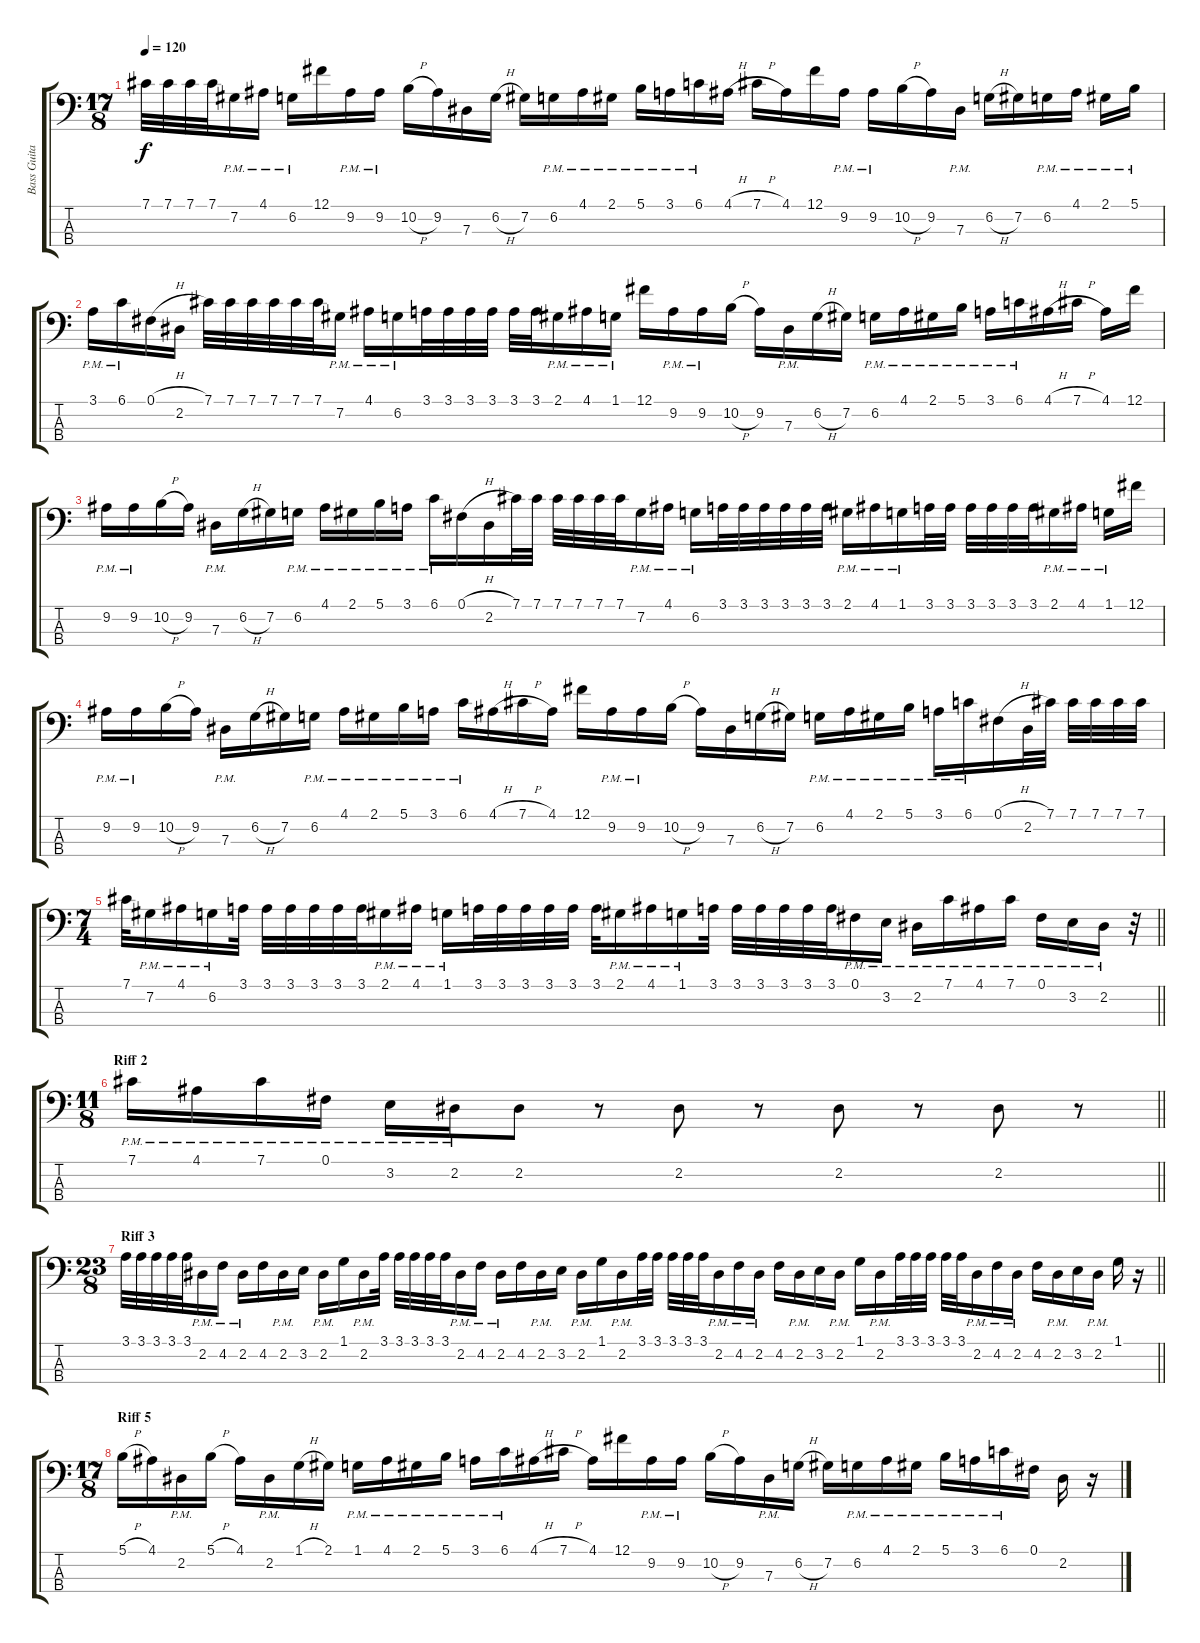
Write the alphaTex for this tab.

\track ("Bass Guitar" "Bass Guita") {instrument electricbassfinger}
\staff {score tabs}
\tuning (Gb2 Db2 Ab1 Eb1) {hide}
\ts (17 8)
\tempo 120
\clef f4
\ks c
7.1.32{dy f} 7.1.32 7.1.32 7.1.32 7.2{pm}.16 4.1{pm}.16 6.2{pm}.16 12.1.16 9.2{pm}.16 9.2{pm}.16 10.2{h}.16 9.2.16 7.3.16 6.2{h}.16 7.2.16 6.2{pm}.16 4.1{pm}.16 2.1{pm}.16 5.1{pm}.16 3.1{pm}.16 6.1{pm}.16 4.1{h}.16 7.1{h}.16 4.1.16 12.1.16 9.2{pm}.16 9.2{pm}.16 10.2{h}.16 9.2.16 7.3{pm}.16 6.2{h}.16 7.2.16 6.2{pm}.16 4.1{pm}.16 2.1{pm}.16 5.1{pm}.16 |
3.1{pm}.16 6.1{pm}.16 0.1{h}.16 2.2.16 7.1.32 7.1.32 7.1.32 7.1.32 7.1.32 7.1.32 7.2{pm}.16 4.1{pm}.16 6.2{pm}.16 3.1.32 3.1.32 3.1.32 3.1.32 3.1.32 3.1.32 2.1{pm}.16 4.1{pm}.16 1.1{pm}.16 12.1.16 9.2{pm}.16 9.2{pm}.16 10.2{h}.16 9.2.16 7.3{pm}.16 6.2{h}.16 7.2.16 6.2{pm}.16 4.1{pm}.16 2.1{pm}.16 5.1{pm}.16 3.1{pm}.16 6.1{pm}.16 4.1{h}.16 7.1{h}.16 4.1.16 12.1.16 |
9.2{pm}.16 9.2{pm}.16 10.2{h}.16 9.2.16 7.3{pm}.16 6.2{h}.16 7.2.16 6.2{pm}.16 4.1{pm}.16 2.1{pm}.16 5.1{pm}.16 3.1{pm}.16 6.1{pm}.16 0.1{h}.16 2.2.16 7.1.32 7.1.32 7.1.32 7.1.32 7.1.32 7.1.32 7.2{pm}.16 4.1{pm}.16 6.2{pm}.16 3.1.32 3.1.32 3.1.32 3.1.32 3.1.32 3.1.32 2.1{pm}.16 4.1{pm}.16 1.1{pm}.16 3.1.32 3.1.32 3.1.32 3.1.32 3.1.32 3.1.32 2.1{pm}.16 4.1{pm}.16 1.1{pm}.16 12.1.16 |
9.2{pm}.16 9.2{pm}.16 10.2{h}.16 9.2.16 7.3{pm}.16 6.2{h}.16 7.2.16 6.2{pm}.16 4.1{pm}.16 2.1{pm}.16 5.1{pm}.16 3.1{pm}.16 6.1{pm}.16 4.1{h}.16 7.1{h}.16 4.1.16 12.1.16 9.2{pm}.16 9.2{pm}.16 10.2{h}.16 9.2.16 7.3.16 6.2{h}.16 7.2.16 6.2{pm}.16 4.1{pm}.16 2.1{pm}.16 5.1{pm}.16 3.1{pm}.16 6.1{pm}.16 0.1{h}.16 2.2.32 7.1.32 7.1.32 7.1.32 7.1.32 7.1.32 |
\ts (7 4)
\barLineRight lightlight
7.1.32 7.2{pm}.16 4.1{pm}.16 6.2{pm}.16 3.1.32 3.1.32 3.1.32 3.1.32 3.1.32 3.1.32 2.1{pm}.16 4.1{pm}.16 1.1{pm}.16 3.1.32 3.1.32 3.1.32 3.1.32 3.1.32 3.1.32 2.1{pm}.16 4.1{pm}.16 1.1{pm}.16 3.1.32 3.1.32 3.1.32 3.1.32 3.1.32 3.1.32 0.1{pm}.16 3.2{pm}.16 2.2{pm}.16 7.1{pm}.16 4.1{pm}.16 7.1{pm}.16 0.1{pm}.16 3.2{pm}.16 2.2{pm}.16 r.32 |
\ts (11 8)
\section ("" "Riff 2")
\barLineRight lightlight
7.1{pm}.16 4.1{pm}.16 7.1{pm}.16 0.1{pm}.16 3.2{pm}.16 2.2{pm}.16 2.2.8 r.8 2.2.8 r.8 2.2.8 r.8 2.2.8 r.8 |
\ts (23 8)
\section ("" "Riff 3")
\barLineRight lightlight
3.1.32 3.1.32 3.1.32 3.1.32 3.1.32 2.2{pm}.16 4.2{pm}.16 2.2{pm}.16 4.2.16 2.2{pm}.16 3.2.16 2.2{pm}.16 1.1.16 2.2{pm}.16 3.1.32 3.1.32 3.1.32 3.1.32 3.1.32 2.2{pm}.16 4.2{pm}.16 2.2{pm}.16 4.2.16 2.2{pm}.16 3.2.16 2.2{pm}.16 1.1.16 2.2{pm}.16 3.1.32 3.1.32 3.1.32 3.1.32 3.1.32 2.2{pm}.16 4.2{pm}.16 2.2{pm}.16 4.2.16 2.2{pm}.16 3.2.16 2.2{pm}.16 1.1.16 2.2{pm}.16 3.1.32 3.1.32 3.1.32 3.1.32 3.1.32 2.2{pm}.16 4.2{pm}.16 2.2{pm}.16 4.2.16 2.2{pm}.16 3.2.16 2.2{pm}.16 1.1.16 r.16 |
\ts (17 8)
\section ("" "Riff 5")
5.1{h}.16 4.1.16 2.2{pm}.16 5.1{h}.16 4.1.16 2.2{pm}.16 1.1{h}.16 2.1.16 1.1{pm}.16 4.1{pm}.16 2.1{pm}.16 5.1{pm}.16 3.1{pm}.16 6.1{pm}.16 4.1{h}.16 7.1{h}.16 4.1.16 12.1.16 9.2{pm}.16 9.2{pm}.16 10.2{h}.16 9.2.16 7.3{pm}.16 6.2{h}.16 7.2.16 6.2{pm}.16 4.1{pm}.16 2.1{pm}.16 5.1{pm}.16 3.1{pm}.16 6.1{pm}.16 0.1{h}.16 2.2.16 r.16
